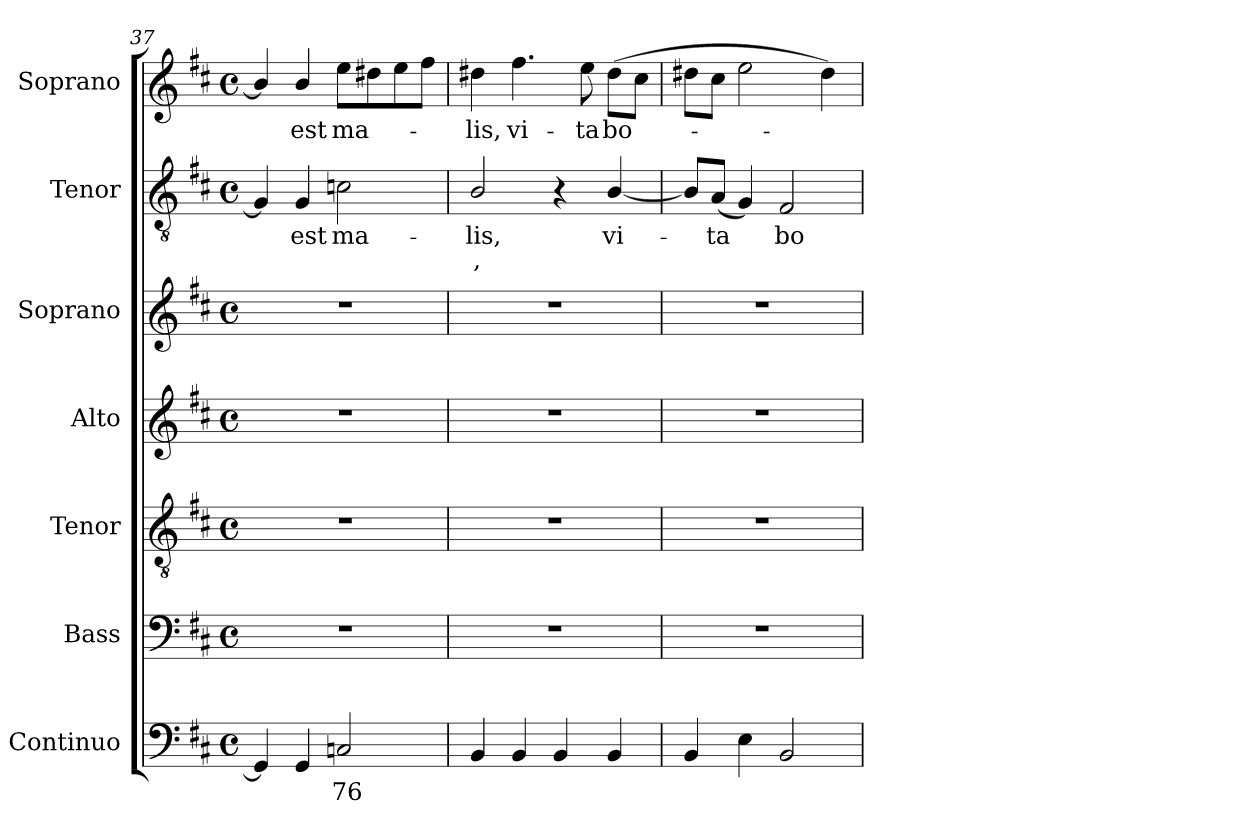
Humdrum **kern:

**kern	**text	**kern	**kern	**kern	**kern	**kern	**text	**text	**kern	**text
*part7	*part7	*part6	*part5	*part4	*part3	*part2	*part2	*part2	*part1	*part1
*staff7	*staff7	*staff6	*staff5	*staff4	*staff3	*staff2	*staff2	*staff2	*staff1	*staff1
*I"Continuo	*	*I"Bass	*I"Tenor	*I"Alto	*I"Soprano	*I"Tenor	*	*	*I"Soprano	*
*I'Cont.	*	*I'B.	*I'T.	*I'A.	*I'S.	*I'T.	*	*	*I'S.	*
*clefF4	*	*clefF4	*clefGv2	*clefG2	*clefG2	*clefGv2	*	*	*clefG2	*
*	*	*	*ITrd7c12	*	*	*ITrd7c12	*	*	*	*
*k[f#c#]	*	*k[f#c#]	*k[f#c#]	*k[f#c#]	*k[f#c#]	*k[f#c#]	*	*	*k[f#c#]	*
*D:	*	*D:	*D:	*D:	*D:	*D:	*	*	*D:	*
*M4/4	*	*M4/4	*M4/4	*M4/4	*M4/4	*M4/4	*	*	*M4/4	*
*met(c)	*	*met(c)	*met(c)	*met(c)	*met(c)	*met(c)	*	*	*met(c)	*
=37	=37	=37	=37	=37	=37	=37	=37	=37	=37	=37
4GGi/]	.	1r	1r	1r	1r	4GGi/]	.	.	4bi/]	.
!	!	!	!	!	!	!	!LO:LY:b:color=#000000	!	!	!
!	!	!	!	!	!	!	!	!	!	!LO:LY:b:color=#000000
4GGi/	.	.	.	.	.	4GGi/	est	.	4bi/	est
!	!LO:LY:b:color=#000000	!	!	!	!	!	!	!	!	!
!	!	!	!	!	!	!	!LO:LY:b:color=#000000	!	!	!
!	!	!	!	!	!	!	!	!	!	!LO:LY:b:color=#000000
2Cni/	76	.	.	.	.	2Cni\	ma-	.	8eei\L	ma-
.	.	.	.	.	.	.	.	.	8dd#Xi\	.
.	.	.	.	.	.	.	.	.	8eei\	.
.	.	.	.	.	.	.	.	.	8ff#i\J	.
=38	=38	=38	=38	=38	=38	=38	=38	=38	=38	=38
!	!	!	!	!	!	!	!LO:LY:b:color=#000000	!LO:LY:b:color=#000000	!	!
!	!	!	!	!	!	!	!	!	!	!LO:LY:b:color=#000000
4BBi/	.	1r	1r	1r	1r	2BBi/	lis,	,	4dd#Xi\	-lis,
!	!	!	!	!	!	!	!	!	!	!LO:LY:b:color=#000000
4BBi/	.	.	.	.	.	.	.	.	4.ff#i\	vi-
4BBi/	.	.	.	.	.	4r	.	.	.	.
!	!	!	!	!	!	!	!	!	!	!LO:LY:b:color=#000000
.	.	.	.	.	.	.	.	.	8eei\	-ta
!	!	!	!	!	!	!	!LO:LY:b:color=#000000	!	!	!
!	!	!	!	!	!	!	!	!	!	!LO:LY:b:color=#000000
4BBi/	.	.	.	.	.	[<4BBi/	vi-	.	(8dd#i\L	bo-
.	.	.	.	.	.	.	.	.	8cc#i\J	.
=39	=39	=39	=39	=39	=39	=39	=39	=39	=39	=39
4BBi/	.	1r	1r	1r	1r	8BBi/L]	.	.	8dd#Xi\L	.
!	!	!	!	!	!	!	!LO:LY:b:color=#000000	!	!	!
.	.	.	.	.	.	(8AAi/J	-ta	.	8cc#i\J	.
4Ei\	.	.	.	.	.	4GGi/)	.	.	2eei\	.
!	!	!	!	!	!	!	!LO:LY:b:color=#000000	!	!	!
2BBi/	.	.	.	.	.	2FF#i/	bo-	.	.	.
.	.	.	.	.	.	.	.	.	4dd#i\)	.
=	=	=	=	=	=	=	=	=	=	=
*-	*-	*-	*-	*-	*-	*-	*-	*-	*-	*-
